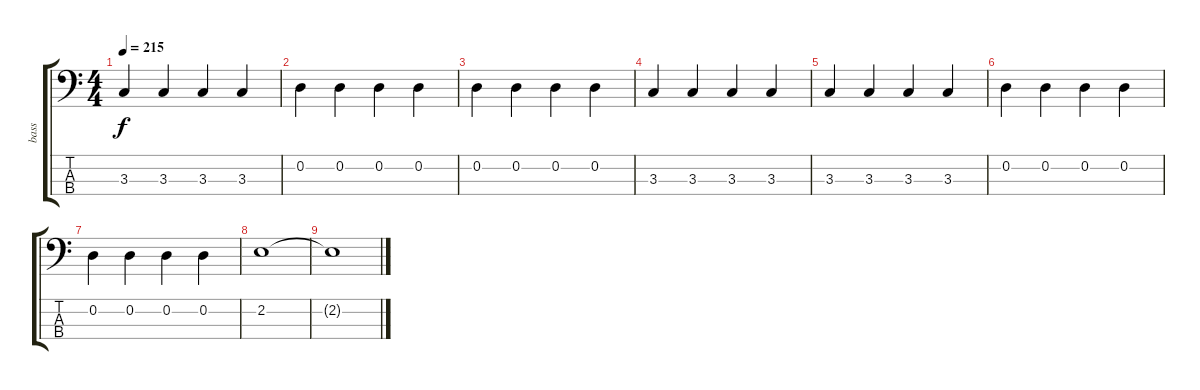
\track ("bass" "bass") {instrument slapbass1}
\staff {score tabs}
\tuning (G2 D2 A1 E1) {hide}
\ts (4 4)
\tempo 215
\clef f4
\ks c
3.3.4{dy f} 3.3.4 3.3.4 3.3.4 |
0.2.4 0.2.4 0.2.4 0.2.4 |
0.2.4 0.2.4 0.2.4 0.2.4 |
3.3.4 3.3.4 3.3.4 3.3.4 |
3.3.4 3.3.4 3.3.4 3.3.4 |
0.2.4 0.2.4 0.2.4 0.2.4 |
0.2.4 0.2.4 0.2.4 0.2.4 |
2.2.1 |
2.2{t}.1
